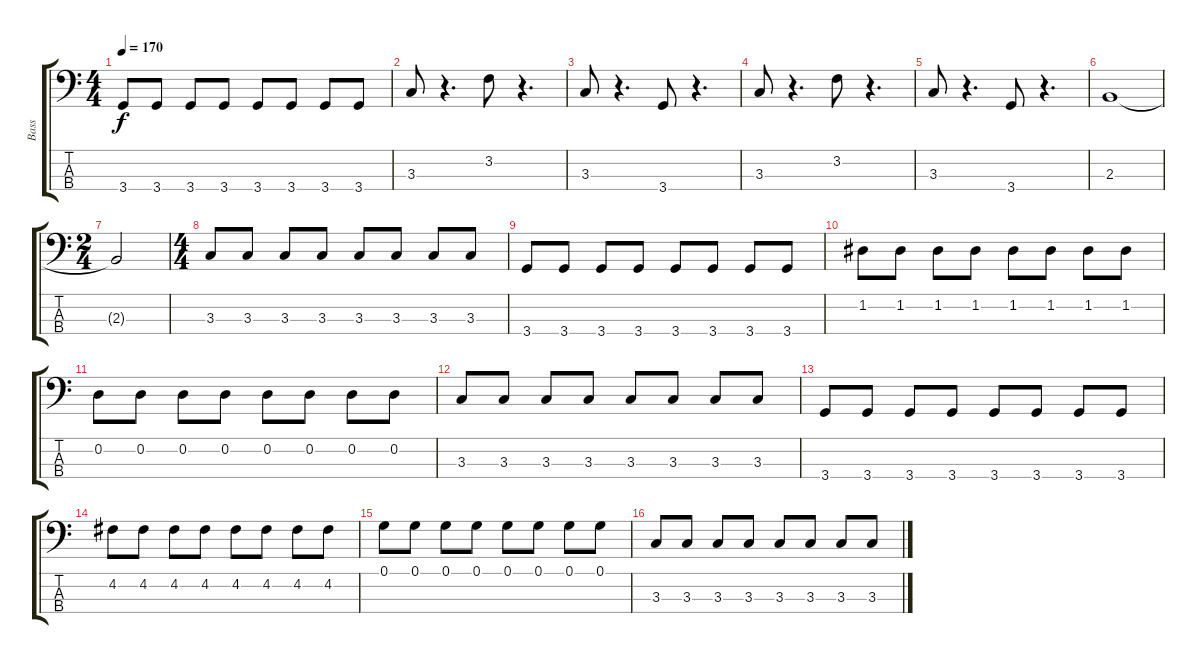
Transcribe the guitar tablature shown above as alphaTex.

\track ("Bass" "Bass") {instrument electricbassfinger}
\staff {score tabs}
\tuning (G2 D2 A1 E1) {hide}
\ts (4 4)
\tempo 170
\clef f4
\ks c
3.4.8{dy f} 3.4.8 3.4.8 3.4.8 3.4.8 3.4.8 3.4.8 3.4.8 |
3.3.8 r.4{d} 3.2.8 r.4{d} |
3.3.8 r.4{d} 3.4.8 r.4{d} |
3.3.8 r.4{d} 3.2.8 r.4{d} |
3.3.8 r.4{d} 3.4.8 r.4{d} |
2.3.1 |
\ts (2 4)
2.3{t}.2 |
\ts (4 4)
3.3.8 3.3.8 3.3.8 3.3.8 3.3.8 3.3.8 3.3.8 3.3.8 |
3.4.8 3.4.8 3.4.8 3.4.8 3.4.8 3.4.8 3.4.8 3.4.8 |
1.2.8 1.2.8 1.2.8 1.2.8 1.2.8 1.2.8 1.2.8 1.2.8 |
0.2.8 0.2.8 0.2.8 0.2.8 0.2.8 0.2.8 0.2.8 0.2.8 |
3.3.8 3.3.8 3.3.8 3.3.8 3.3.8 3.3.8 3.3.8 3.3.8 |
3.4.8 3.4.8 3.4.8 3.4.8 3.4.8 3.4.8 3.4.8 3.4.8 |
4.2.8 4.2.8 4.2.8 4.2.8 4.2.8 4.2.8 4.2.8 4.2.8 |
0.1.8 0.1.8 0.1.8 0.1.8 0.1.8 0.1.8 0.1.8 0.1.8 |
3.3.8 3.3.8 3.3.8 3.3.8 3.3.8 3.3.8 3.3.8 3.3.8
